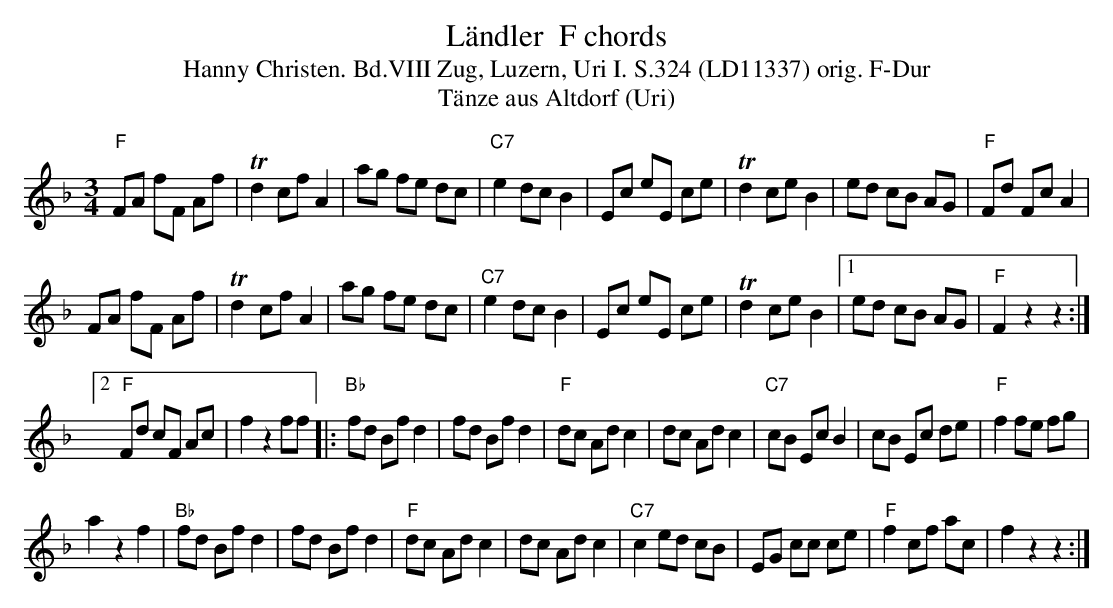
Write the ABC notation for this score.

X:1
T: L\"andler  F chords
T:Hanny Christen. Bd.VIII Zug, Luzern, Uri I. S.324 (LD11337) orig. F-Dur
T: T\"anze aus Altdorf (Uri)
M:3/4
L:1/8
K:F %%MIDI gchordon
"F"FA fF Af | Td2 cf A2 | ag fe dc | "C7"e2dc B2 | Ec eE ce | Td2 ce B2 |  ed cB AG | "F"Fd Fc A2 |
FA fF Af | Td2 cf A2 | ag fe dc | "C7"e2 dc B2 | Ec eE ce | Td2 ce B2 |1 ed cB AG | "F"F2 z2z2 :|2
"F"Fd cF Ac | f2z2ff |: "Bb"fd Bf d2 | fd Bf d2 | "F"dc Ad c2 | dc Ad c2 | "C7"cB Ec B2 | cB Ec de | "F"f2 fe fg |
a2z2f2 | "Bb"fd Bf d2 | fd Bf d2 | "F"dc Ad c2 | dc Ad c2 | "C7"c2 ed cB | EG cc ce | "F"f2 cf ac | f2z2z2 :|
